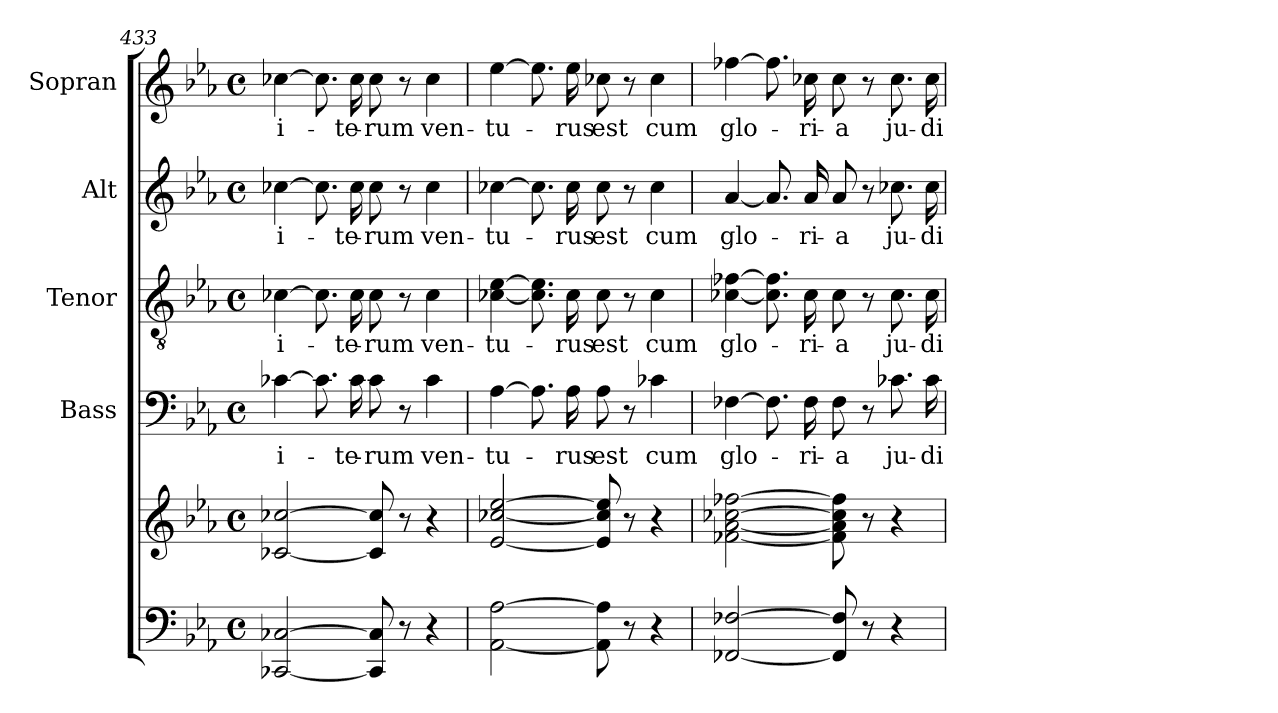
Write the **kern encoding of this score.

**kern	**kern	**kern	**text	**kern	**text	**kern	**text	**kern	**text
*part5	*part5	*part4	*part4	*part3	*part3	*part2	*part2	*part1	*part1
*staff6	*staff5	*staff4	*staff4	*staff3	*staff3	*staff2	*staff2	*staff1	*staff1
*	*	*I"Bass	*	*I"Tenor	*	*I"Alt	*	*I"Sopran	*
*	*	*I'B.	*	*I'T.	*	*I'A.	*	*I'S.	*
*clefF4	*clefG2	*clefF4	*	*clefGv2	*	*clefG2	*	*clefG2	*
*k[b-e-a-]	*k[b-e-a-]	*k[b-e-a-]	*	*k[b-e-a-]	*	*k[b-e-a-]	*	*k[b-e-a-]	*
*E-:	*E-:	*E-:	*	*E-:	*	*E-:	*	*E-:	*
*M4/4	*M4/4	*M4/4	*	*M4/4	*	*M4/4	*	*M4/4	*
*met(c)	*met(c)	*met(c)	*	*met(c)	*	*met(c)	*	*met(c)	*
=433	=433	=433	=433	=433	=433	=433	=433	=433	=433
!	!	!	!LO:LY:b	!	!LO:LY:b	!	!LO:LY:b	!	!LO:LY:b
[2CC-X/ [2C-X/	[2c-X/ [2cc-X/	[4c-X\	i-	[4c-X\	i-	[4cc-X\	i-	[4cc-X\	i-
.	.	8.c-\]	.	8.c-\]	.	8.cc-\]	.	8.cc-\]	.
!	!	!	!LO:LY:b	!	!LO:LY:b	!	!LO:LY:b	!	!LO:LY:b
.	.	16c-\	-te-	16c-\	-te-	16cc-\	-te-	16cc-\	-te-
!	!	!	!LO:LY:b	!	!LO:LY:b	!	!LO:LY:b	!	!LO:LY:b
8CC-/] 8C-/]	8c-/] 8cc-/]	8c-\	-rum	8c-\	-rum	8cc-\	-rum	8cc-\	-rum
8r	8r	8r	.	8r	.	8r	.	8r	.
!	!	!	!LO:LY:b	!	!LO:LY:b	!	!LO:LY:b	!	!LO:LY:b
4r	4r	4c-\	ven-	4c-\	ven-	4cc-\	ven-	4cc-\	ven-
=434	=434	=434	=434	=434	=434	=434	=434	=434	=434
!	!	!	!LO:LY:b	!	!LO:LY:b	!	!LO:LY:b	!	!LO:LY:b
[2AA-\ [2A-\	[2e-/ [2cc-X/ [2ee-/	[4A-\	-tu-	[4c-X\ [4e-\	-tu-	[4cc-X\	-tu-	[4ee-\	-tu-
.	.	8.A-\]	.	8.c-\] 8.e-\]	.	8.cc-\]	.	8.ee-\]	.
!	!	!	!LO:LY:b	!	!LO:LY:b	!	!LO:LY:b	!	!LO:LY:b
.	.	16A-\	-rus	16c-\	-rus	16cc-\	-rus	16ee-\	-rus
!	!	!	!LO:LY:b	!	!LO:LY:b	!	!LO:LY:b	!	!LO:LY:b
8AA-\] 8A-\]	8e-/] 8cc-/] 8ee-/]	8A-\	est	8c-\	est	8cc-\	est	8cc-X\	est
8r	8r	8r	.	8r	.	8r	.	8r	.
!	!	!	!LO:LY:b	!	!LO:LY:b	!	!LO:LY:b	!	!LO:LY:b
4r	4r	4c-X\	cum	4c-\	cum	4cc-\	cum	4cc-\	cum
=435	=435	=435	=435	=435	=435	=435	=435	=435	=435
!	!	!	!LO:LY:b	!	!LO:LY:b	!	!LO:LY:b	!	!LO:LY:b
[2FF-X/ [2F-X/	[2f-X\ [2a-\ [2cc-X\ [2ff-X\	[4F-X\	glo-	[4c-X\ [4f-X\	glo-	[4a-/	glo-	[4ff-X\	glo-
.	.	8.F-\]	.	8.c-\] 8.f-\]	.	8.a-/]	.	8.ff-\]	.
!	!	!	!LO:LY:b	!	!LO:LY:b	!	!LO:LY:b	!	!LO:LY:b
.	.	16F-\	-ri-	16c-\	-ri-	16a-/	-ri-	16cc-X\	-ri-
!	!	!	!LO:LY:b	!	!LO:LY:b	!	!LO:LY:b	!	!LO:LY:b
8FF-/] 8F-/]	8f-\] 8a-\] 8cc-\] 8ff-\]	8F-\	-a	8c-\	-a	8a-/	-a	8cc-\	-a
8r	8r	8r	.	8r	.	8r	.	8r	.
!	!	!	!LO:LY:b	!	!LO:LY:b	!	!LO:LY:b	!	!LO:LY:b
4r	4r	8.c-X\	ju-	8.c-\	ju-	8.cc-X\	ju-	8.cc-\	ju-
!	!	!	!LO:LY:b	!	!LO:LY:b	!	!LO:LY:b	!	!LO:LY:b
.	.	16c-\	-di-	16c-\	-di-	16cc-\	-di-	16cc-\	-di-
=	=	=	=	=	=	=	=	=	=
*-	*-	*-	*-	*-	*-	*-	*-	*-	*-
